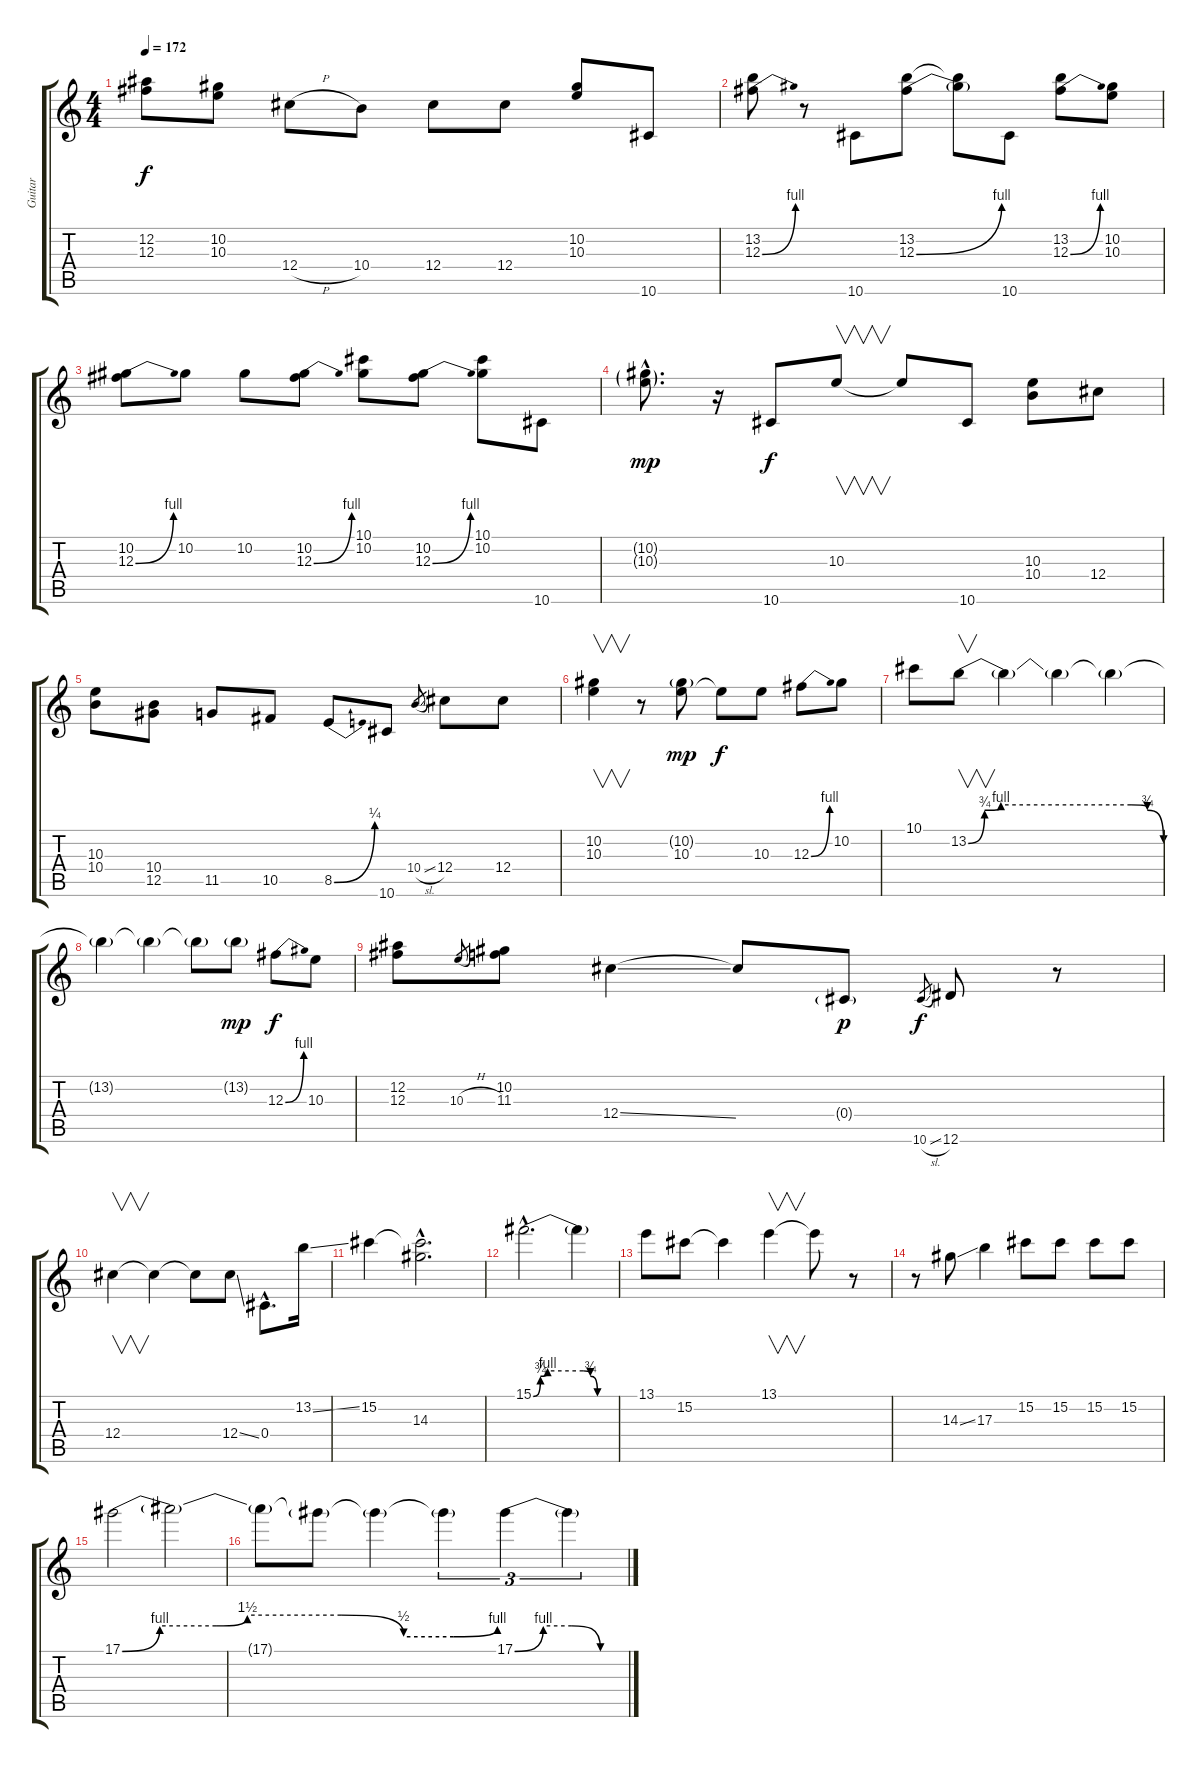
\track ("Guitar" "Guitar") {instrument overdrivenguitar}
\staff {score tabs}
\tuning (Eb4 Bb3 Gb3 Db3 Ab2 Eb2) {hide}
\ts (4 4)
\tempo 172
\clef g2
\ks c
(12.2 12.3).8{dy f} (10.2 10.3).8 12.4{h}.8 10.4.8 12.4.8 12.4.8 (10.2 10.3).8 10.6.8 |
(13.2 12.3{be (bend 0 0 60 4)}).8 r.8 10.6.8 (13.2 12.3{be (bend 0 0 60 4)}).8 (13.2{t} 12.3{t}).8 10.6.8 (13.2 12.3{be (bend 0 0 60 4)}).8 (10.2 10.3).8 |
(10.2 12.3{be (bend 0 0 60 4)}).8 10.2.8 10.2.8 (10.2 12.3{be (bend 0 0 60 4)}).8 (10.1 10.2).8 (10.2 12.3{be (bend 0 0 60 4)}).8 (10.1 10.2).8 10.6.8 |
(10.2{g hac} 10.3{g hac}).8{d dy mp} r.16 10.6.8{dy f} 10.3.8{v} 10.3{t}.8 10.6.8 (10.3 10.4).8 12.4.8 |
(10.3 10.4).8 (10.4 12.5).8 11.5.8 10.5.8 8.5{be (bend 0 0 60 1)}.8 10.6.8 10.4{sl}.8{gr} 12.4.8 12.4.8 |
(10.2 10.3).4{v} r.8 (10.2{g} 10.3).8{dy mp} 10.3{t}.8{dy f} 10.3.8 12.3{be (bend 0 0 60 4)}.8 10.2.8 |
10.1.8 13.2{be (custom 0 0 5 3 10 4 50 4 55 3 60 0)}.8{v} 13.2{t}.4 13.2{t}.4 13.2{t}.4 |
13.2{t}.4 13.2{t}.4 13.2{t}.8 13.2{g}.8{dy mp} 12.3{be (bend 0 0 60 4)}.8{dy f} 10.3.8 |
(12.2 12.3).8 10.3{h}.8{gr} (10.2 11.3).8 12.4{ss}.4 12.4{t}.8 0.4{g}.8{dy p} 10.6{sl}.8{gr dy f} 12.6.8 r.8 |
12.4.4{v} 12.4{t}.4 12.4{t}.8 12.4{ss}.8 0.4{hac}.8{d} 13.2{ss}.16 |
15.2.4 (15.2{hac t} 14.3{hac}).2{d} |
15.1{be (custom 0 0 5 3 10 4 35 4 40 3 45 0 60 0) hac}.2{d} 15.1{t}.4 |
13.1.8 15.2.8 15.2{t}.4 13.1.4{v} 13.1{t}.8 r.8 |
r.8 14.3{ss}.8 17.3.4 15.2.8 15.2.8 15.2.8 15.2.8 |
17.1{be (custom 0 0 6 4 15 4 20 6 35 6 45 2 53 2 60 4)}.2 17.1{t}.2 |
17.1{t}.8 17.1{t}.8 17.1{t}.4 17.1{t}.4{tu (3 2)} 17.1{be (custom 0 0 15 4 30 4 45 0 60 0)}.4{tu (3 2)} 17.1{t}.4{tu (3 2)}
